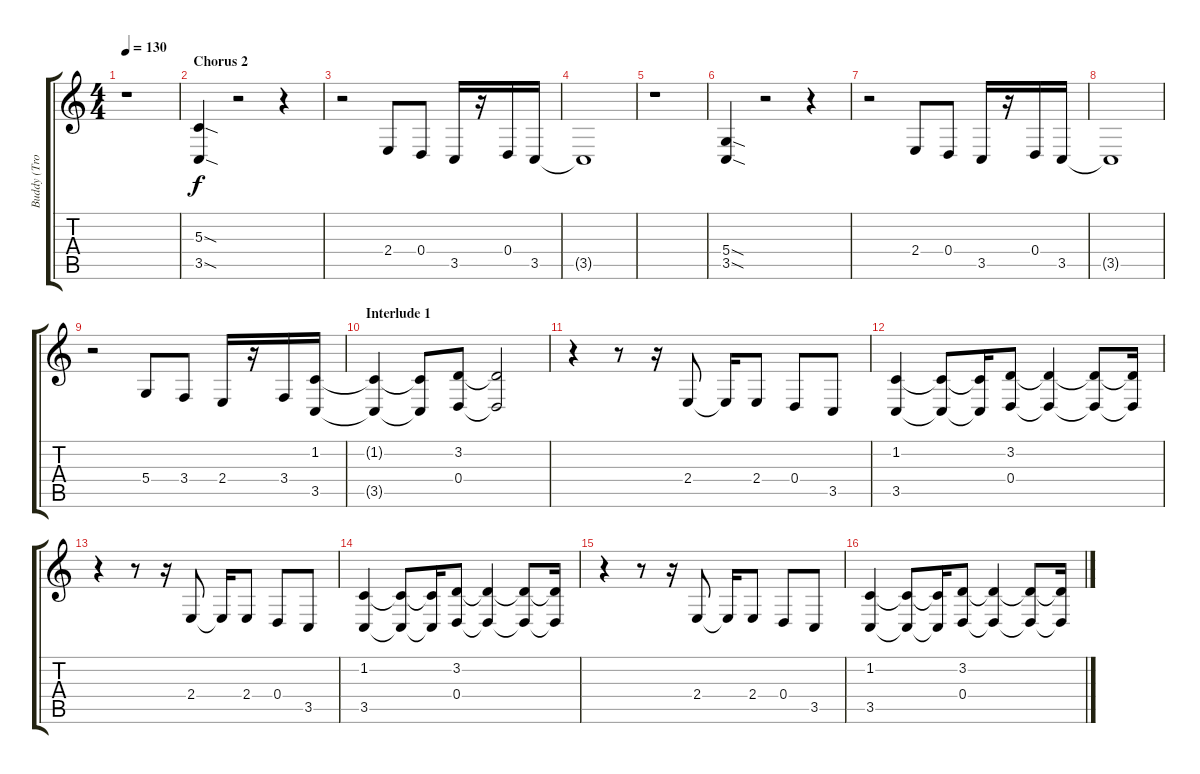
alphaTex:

\track ("Buddy (Trombone)" "Buddy (Tro") {instrument trombone}
\staff {score tabs}
\tuning (E4 B3 G3 D3 A2 E2) {hide}
\ts (4 4)
\tempo 130
\clef g2
\ks c
r.1{dy f} |
\section ("" "Chorus 2")
(5.3{sod} 3.5{sod}).4 r.2 r.4 |
r.2 2.4.8 0.4.8 3.5.16 r.16 0.4.16 3.5.16 |
3.5{t}.1 |
r.1 |
(5.4{sod} 3.5{sod}).4 r.2 r.4 |
r.2 2.4.8 0.4.8 3.5.16 r.16 0.4.16 3.5.16 |
3.5{t}.1 |
r.2 5.4.8 3.4.8 2.4.16 r.16 3.4.16 (1.2 3.5).16 |
\section ("" "Interlude 1")
(1.2{t} 3.5{t}).4 (1.2{t} 3.5{t}).8 (3.2 0.4).8 (3.2{t} 0.4{t}).2 |
r.4 r.8 r.16 2.4.8 2.4{t}.16 2.4.8 0.4.8 3.5.8 |
(1.2 3.5).4 (1.2{t} 3.5{t}).8 (1.2{t} 3.5{t}).16 (3.2 0.4).8 (3.2{t} 0.4{t}).4 (3.2{t} 0.4{t}).8 (3.2{t} 0.4{t}).16 |
r.4 r.8 r.16 2.4.8 2.4{t}.16 2.4.8 0.4.8 3.5.8 |
(1.2 3.5).4 (1.2{t} 3.5{t}).8 (1.2{t} 3.5{t}).16 (3.2 0.4).8 (3.2{t} 0.4{t}).4 (3.2{t} 0.4{t}).8 (3.2{t} 0.4{t}).16 |
r.4 r.8 r.16 2.4.8 2.4{t}.16 2.4.8 0.4.8 3.5.8 |
(1.2 3.5).4 (1.2{t} 3.5{t}).8 (1.2{t} 3.5{t}).16 (3.2 0.4).8 (3.2{t} 0.4{t}).4 (3.2{t} 0.4{t}).8 (3.2{t} 0.4{t}).16
